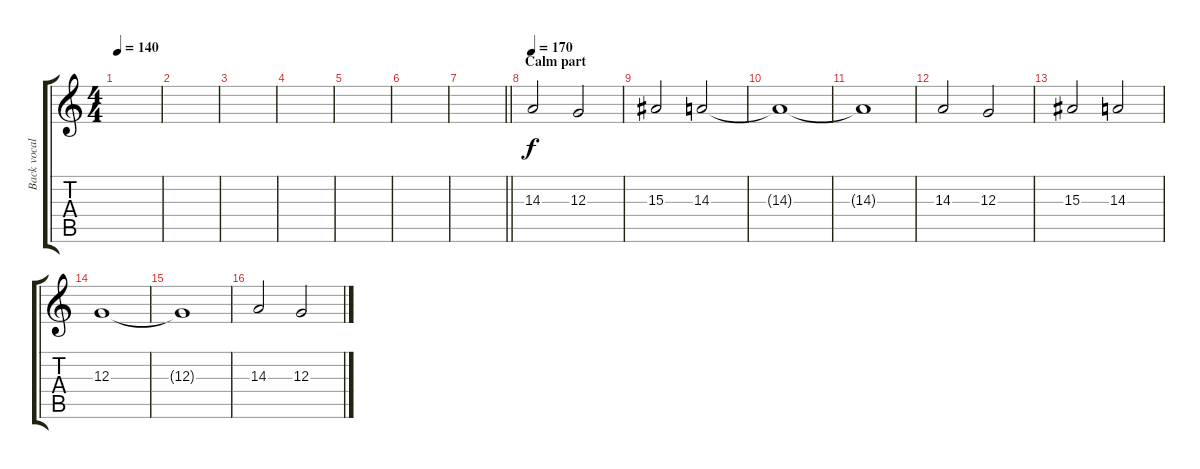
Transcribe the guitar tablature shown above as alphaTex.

\track ("Back vocal" "Back vocal") {instrument choiraahs}
\staff {score tabs}
\tuning (E4 B3 G3 D3 A2 D2) {hide}
\ts (4 4)
\tempo 140
\clef g2
\ks c
|
|
|
|
|
|
\barLineRight lightlight
|
\section ("" "Calm part")
\tempo 170
14.3.2 12.3.2 |
15.3.2 14.3.2 |
14.3{t}.1 |
14.3{t}.1 |
14.3.2 12.3.2 |
15.3.2 14.3.2 |
12.3.1 |
12.3{t}.1 |
14.3.2 12.3.2
